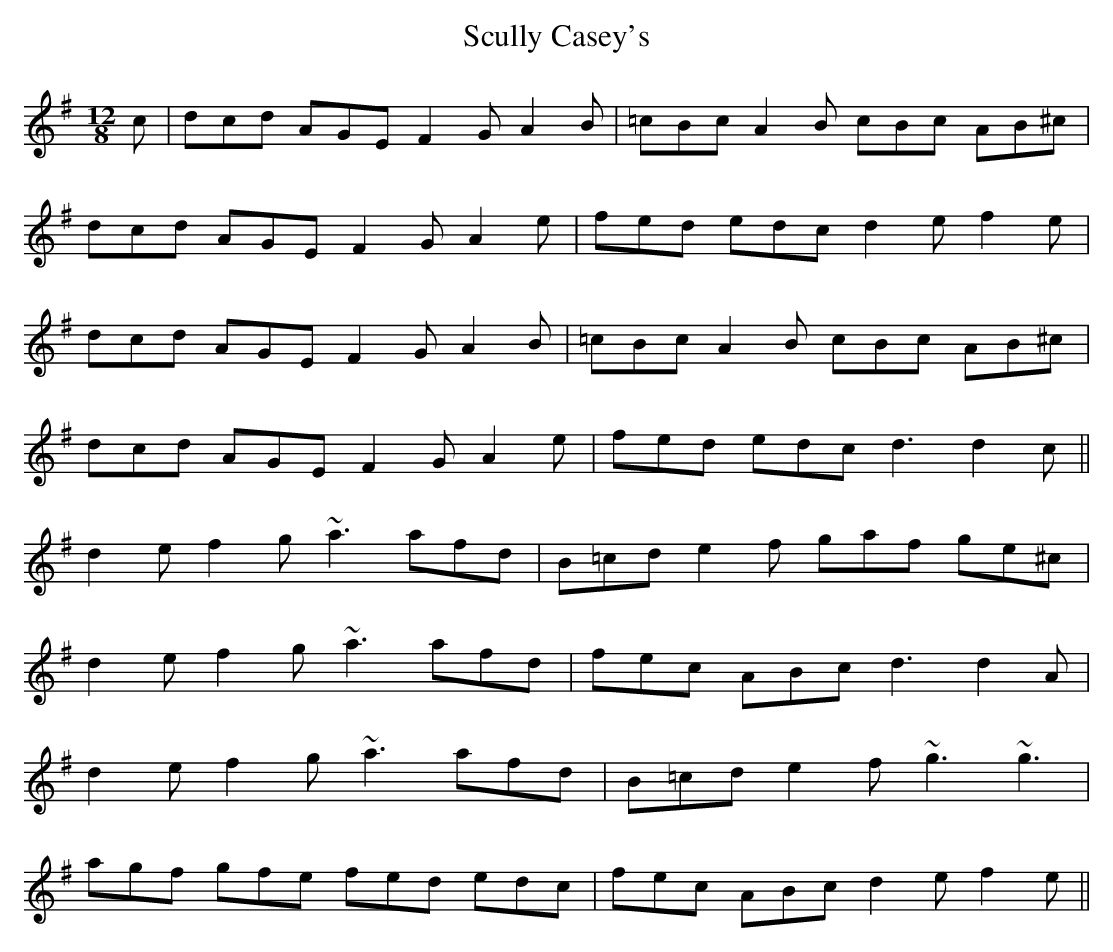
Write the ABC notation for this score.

X:1
T: Scully Casey's
M: 12/8
L: 1/8
K: Dmix
c|dcd AGE F2G A2B|=cBc A2B cBc AB^c|
dcd AGE F2G A2e|fed edc d2e f2e|
dcd AGE F2G A2B|=cBc A2B cBc AB^c|
dcd AGE F2G A2e|fed edc d3 d2c||
d2e f2g ~a3 afd|B=cd e2f gaf ge^c|
d2e f2g ~a3 afd|fec ABc d3 d2A|
d2e f2g ~a3 afd|B=cd e2f ~g3 ~g3|
agf gfe fed edc|fec ABc d2e f2e||
